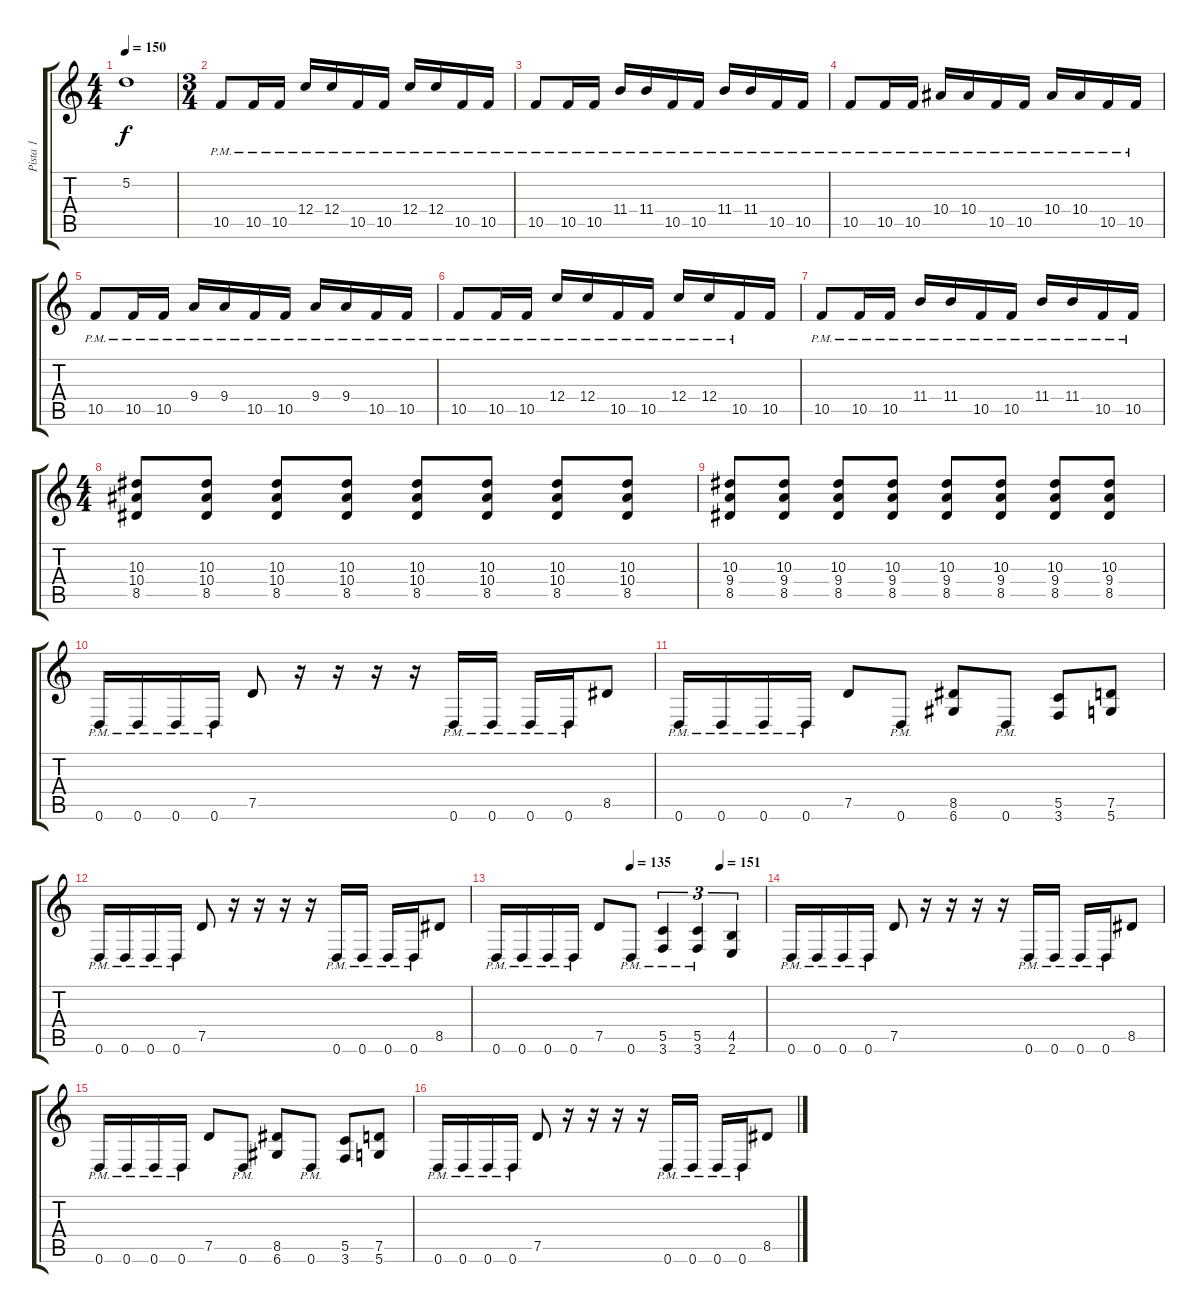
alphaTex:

\track ("Pista 1" "Pista 1") {instrument distortionguitar}
\staff {score tabs}
\tuning (D4 A3 F3 C3 G2 D2) {hide}
\ts (4 4)
\tempo 150
\clef g2
\ks c
5.2{t}.1{dy f} |
\ts (3 4)
10.5{pm}.8 10.5{pm}.16 10.5{pm}.16 12.4{pm}.16 12.4{pm}.16 10.5{pm}.16 10.5{pm}.16 12.4{pm}.16 12.4{pm}.16 10.5{pm}.16 10.5{pm}.16 |
10.5{pm}.8 10.5{pm}.16 10.5{pm}.16 11.4{pm}.16 11.4{pm}.16 10.5{pm}.16 10.5{pm}.16 11.4{pm}.16 11.4{pm}.16 10.5{pm}.16 10.5{pm}.16 |
10.5{pm}.8 10.5{pm}.16 10.5{pm}.16 10.4{pm}.16 10.4{pm}.16 10.5{pm}.16 10.5{pm}.16 10.4{pm}.16 10.4{pm}.16 10.5{pm}.16 10.5{pm}.16 |
10.5{pm}.8 10.5{pm}.16 10.5{pm}.16 9.4{pm}.16 9.4{pm}.16 10.5{pm}.16 10.5{pm}.16 9.4{pm}.16 9.4{pm}.16 10.5{pm}.16 10.5{pm}.16 |
10.5{pm}.8 10.5{pm}.16 10.5{pm}.16 12.4{pm}.16 12.4{pm}.16 10.5{pm}.16 10.5{pm}.16 12.4{pm}.16 12.4{pm}.16 10.5{pm}.16 10.5.16 |
10.5{pm}.8 10.5{pm}.16 10.5{pm}.16 11.4{pm}.16 11.4{pm}.16 10.5{pm}.16 10.5{pm}.16 11.4{pm}.16 11.4{pm}.16 10.5{pm}.16 10.5{pm}.16 |
\ts (4 4)
(10.3 10.4 8.5).8 (10.3 10.4 8.5).8 (10.3 10.4 8.5).8 (10.3 10.4 8.5).8 (10.3 10.4 8.5).8 (10.3 10.4 8.5).8 (10.3 10.4 8.5).8 (10.3 10.4 8.5).8 |
(10.3 9.4 8.5).8 (10.3 9.4 8.5).8 (10.3 9.4 8.5).8 (10.3 9.4 8.5).8 (10.3 9.4 8.5).8 (10.3 9.4 8.5).8 (10.3 9.4 8.5).8 (10.3 9.4 8.5).8 |
0.6{pm}.16{volume 16 instrument distortionguitar} 0.6{pm}.16 0.6{pm}.16 0.6{pm}.16 7.5.8 r.16 r.16 r.16 r.16 0.6{pm}.16 0.6{pm}.16 0.6{pm}.16 0.6{pm}.16 8.5.8 |
0.6{pm}.16 0.6{pm}.16 0.6{pm}.16 0.6{pm}.16 7.5.8 0.6{pm}.8 (8.5 6.6).8 0.6{pm}.8 (5.5 3.6).8 (7.5 5.6).8 |
0.6{pm}.16{volume 16 instrument distortionguitar} 0.6{pm}.16 0.6{pm}.16 0.6{pm}.16 7.5.8 r.16 r.16 r.16 r.16 0.6{pm}.16 0.6{pm}.16 0.6{pm}.16 0.6{pm}.16 8.5.8 |
\tempo (135 0.5)
\tempo (151 0.8333333333333334)
0.6{pm}.16 0.6{pm}.16 0.6{pm}.16 0.6{pm}.16 7.5.8 0.6{pm}.8 (5.5{pm} 3.6{pm}).4{tu (3 2)} (5.5{pm} 3.6{pm}).4{tu (3 2)} (4.5 2.6).4{tu (3 2)} |
0.6{pm}.16{volume 16 instrument distortionguitar} 0.6{pm}.16 0.6{pm}.16 0.6{pm}.16 7.5.8 r.16 r.16 r.16 r.16 0.6{pm}.16 0.6{pm}.16 0.6{pm}.16 0.6{pm}.16 8.5.8 |
0.6{pm}.16 0.6{pm}.16 0.6{pm}.16 0.6{pm}.16 7.5.8 0.6{pm}.8 (8.5 6.6).8 0.6{pm}.8 (5.5 3.6).8 (7.5 5.6).8 |
0.6{pm}.16{volume 16 instrument distortionguitar} 0.6{pm}.16 0.6{pm}.16 0.6{pm}.16 7.5.8 r.16 r.16 r.16 r.16 0.6{pm}.16 0.6{pm}.16 0.6{pm}.16 0.6{pm}.16 8.5.8
